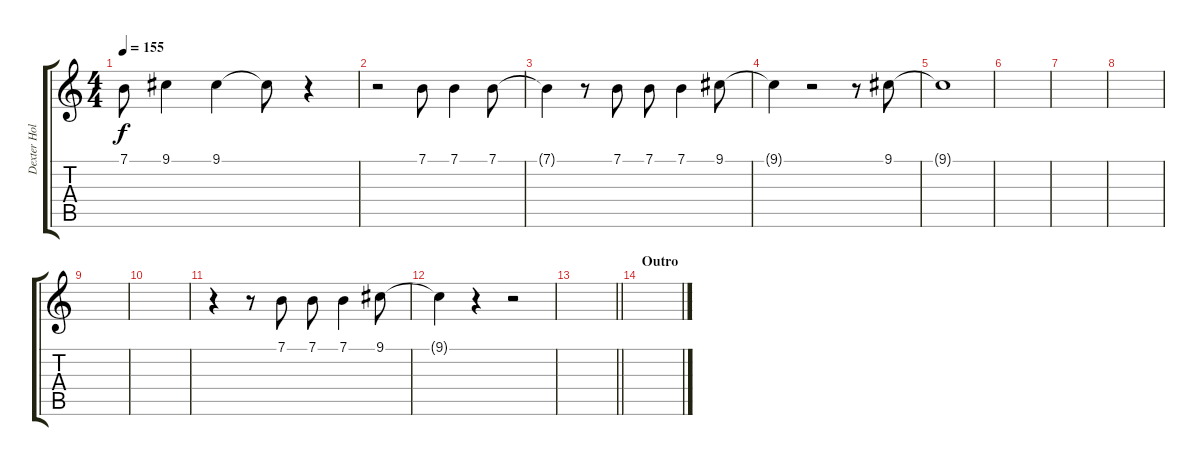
\track ("Dexter Holland - Vocals" "Dexter Hol") {instrument altosax}
\staff {score tabs}
\tuning (E4 B3 G3 D3 A2 E2) {hide}
\ts (4 4)
\tempo 155
\clef g2
\ks c
7.1.8{dy f} 9.1.4 9.1.4 9.1{t}.8 r.4 |
r.2 7.1.8 7.1.4 7.1.8 |
7.1{t}.4 r.8 7.1.8 7.1.8 7.1.4 9.1.8 |
9.1{t}.4 r.2 r.8 9.1.8 |
9.1{t}.1 |
|
|
|
|
|
r.4 r.8 7.1.8 7.1.8 7.1.4 9.1.8 |
9.1{t}.4 r.4 r.2 |
\barLineRight lightlight
|
\section ("" "Outro")
